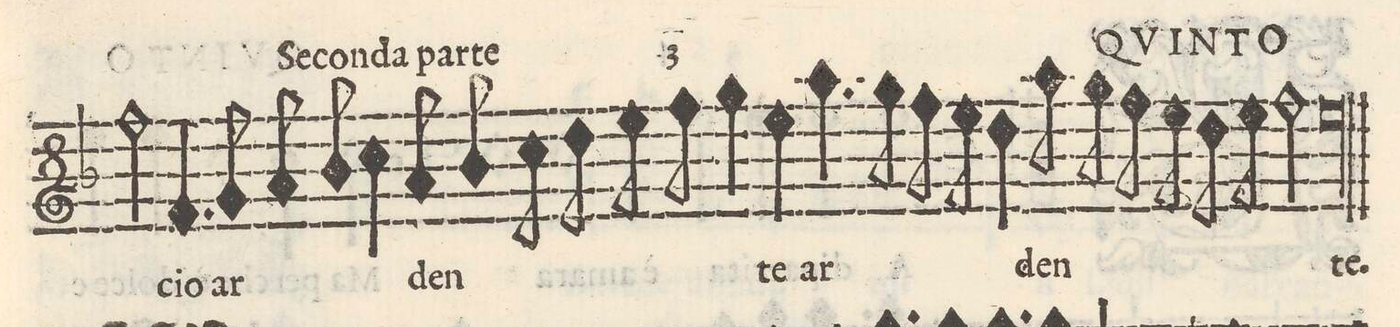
**kern	**text
*I"QVINTO	*
*clefG2	*
*k[b-]	*
*met(c)	*
*M4/4	*
2ff\	.
4.fny/	cio
8g/	ar-
=68-	=68-
8a/	.
8b-\	.
4cc\	.
8a/	-den-
8b-\	.
8cc\	.
8dd\	.
=69-	=69-
8ee\	.
8ff\	.
4gg\	.
4ee\	-te
4.aa\	ar-
=70-	=70-
8gg\	.
8ff\	.
8ee\	.
4dd\	.
8aa\	den-
8gg\	.
=71-	=71-
8ff\	.
8ee\	.
8dd\	.
8ee\	.
2ff\	.
=72-	=72-
00ee	te
=73-	=73-
=74-	=74-
=75-	=75-
=76||-	=76||-
*-	*-
